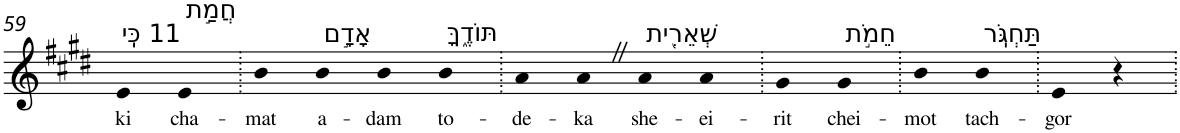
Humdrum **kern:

**kern	**text
*part1	*part1
*staff1	*staff1
*I"Piano	*
*I'Pno	*
!!LO:PB:g=z
*clefG2	*
*k[f#c#g#d#]	*
*E:	*
=59	=59
!LO:TX:a:t=11 כִּֽי	!
!	!LO:LY:b
4e	ki
!LO:TX:a:t=חֲמַ֣ת	!
!	!LO:LY:b
4e	cha-
=60.	=60.
!	!LO:LY:b
4b	-mat
!LO:TX:a:t=אָדָ֣ם	!
!	!LO:LY:b
4b	a-
!	!LO:LY:b
4b	-dam
!LO:TX:a:t=תּוֹדֶ֑ךָּ	!
!	!LO:LY:b
4b	to-
=61.	=61.
!	!LO:LY:b
4a	-de-
!	!LO:LY:b
4aZ	-ka
!LO:TX:a:t=שְׁאֵרִ֖ית	!
!	!LO:LY:b
4a	she-
!	!LO:LY:b
4a	-ei-
=62.	=62.
!	!LO:LY:b
4g#	-rit
!LO:TX:a:t=חֵמֹ֣ת	!
!	!LO:LY:b
4g#	chei-
=63.	=63.
!	!LO:LY:b
4b	-mot
!LO:TX:a:t=תַּחְגֹּֽר	!
!	!LO:LY:b
4b	tach-
=64.	=64.
!	!LO:LY:b
4e	-gor
4r	.
=.	=.
*-	*-
